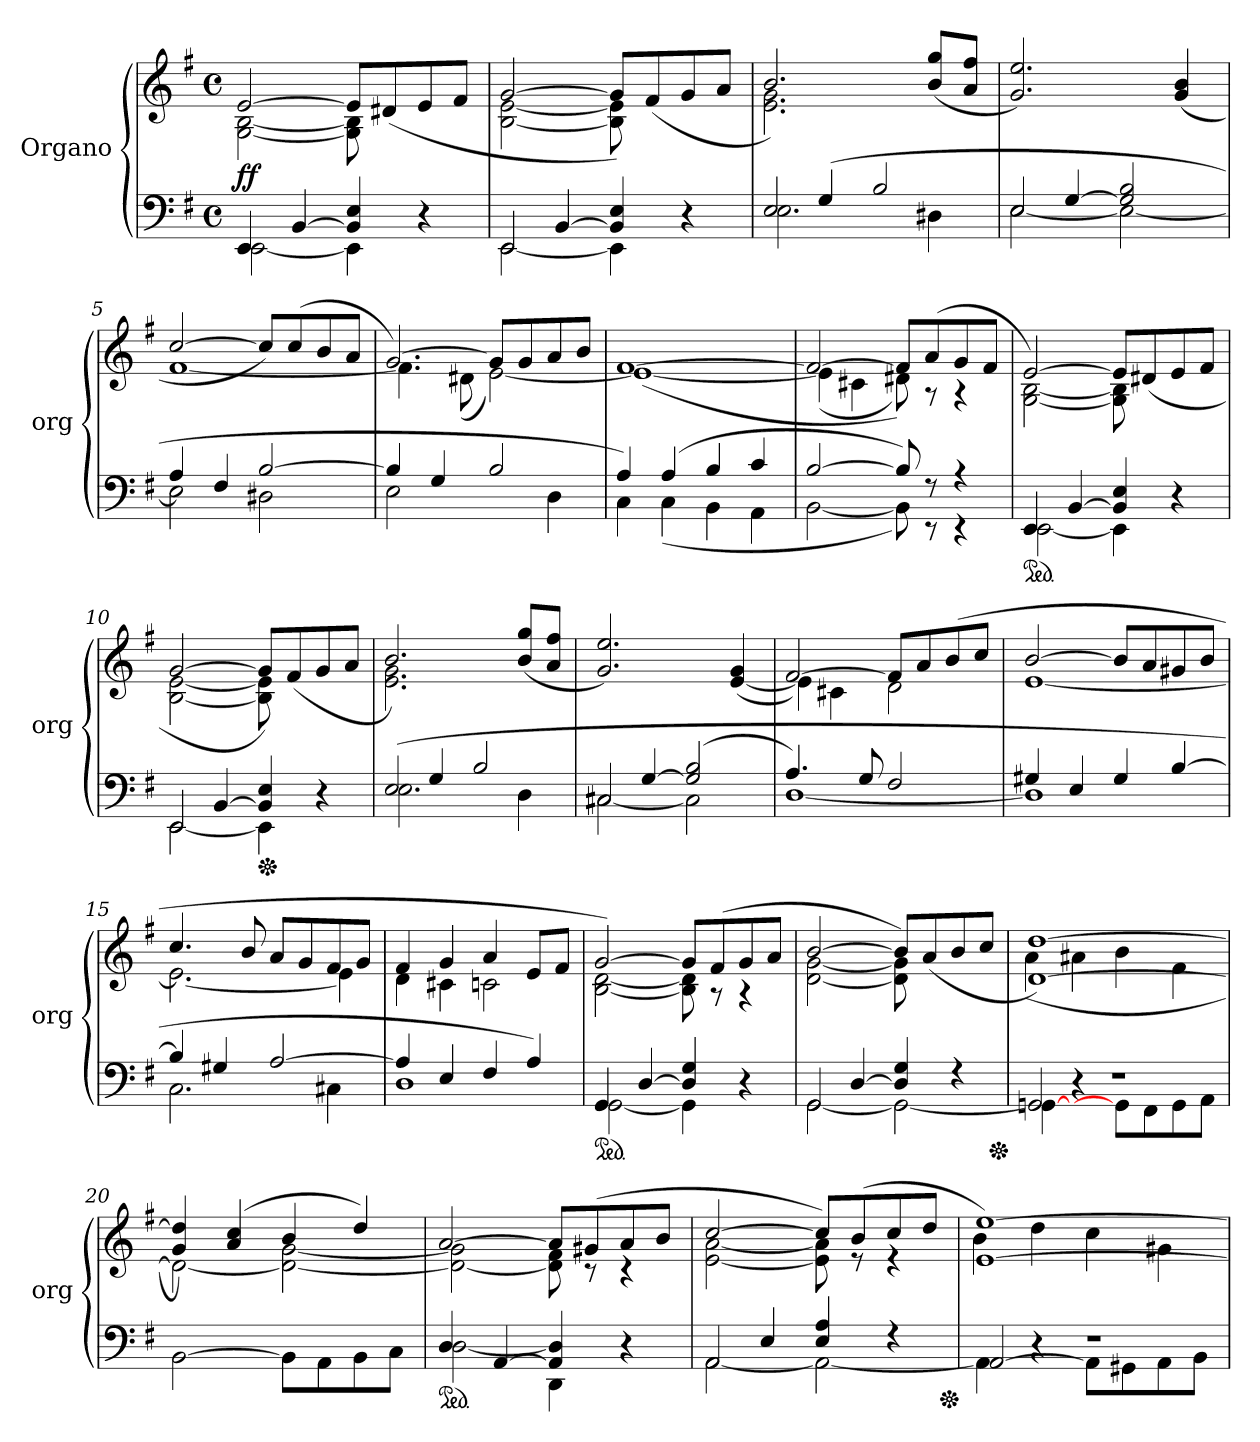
**kern	**kern	**dynam
*part2	*part1	*part1
*staff2	*staff1	*staff1
*I"Organo	*I"Organo	*
*I'org	*I'org	*
*clefF4	*clefG2	*
*k[f#]	*k[f#]	*
*e:	*e:	*
*M4/4	*M4/4	*
*met(c)	*met(c)	*
=1	=1	=1
!	!LO:TX:a:B:t=Allegro maestoso	!
!LO:N:vis=2	!	!
*^	*^	*
4EE/	[2EE\	[2e/	[2G\ [2B\	ff
[4BB/	.	.	.	.
4BB]/ 4E/	4EE\]	8e/L]	8G]\ 8B]\	.
.	.	(>8d#X/	4.ryy	.
4r	4ryy	8e/	.	.
.	.	8f#/J	.	.
=2	=2	=2	=2	=2
!LO:N:vis=2	!	!	!	!
4EE/	[2EE\	[2g/	[2B\ [2e\	.
[4BB/	.	.	.	.
4BB]/ 4E/	4EE\]	8g/L])	8B]\ 8e]\	.
.	.	(>8f#/	4.ryy	.
4r	4ryy	8g/	.	.
.	.	8a/J	.	.
=3	=3	=3	=3	=3
!LO:N:vis=2	!	!	!	!
4E/	2.E\	2.b/)	2.e\ 2.g\	.
(4G/	.	.	.	.
2B/	.	.	.	.
.	4D#X\	(>8b/ 8gg/L	4ryy	.
.	.	8a/ 8ff#/J	.	.
*	*	*v	*v	*
=4	=4	=4	=4
!LO:N:vis=2	!	!	!
4E/	[2E\	2.g/ 2.ee/)	.
[4G/	.	.	.
2G]/ 2B/	2E\_	.	.
.	.	(>4g/ 4b/	.
=5	=5	=5	=5
*	*	*^	*
4A/	2E\]	[2cc/	[1f#	.
4F#/	.	.	.	.
[2B/	2D#X\	8cc/L])	.	.
.	.	(8cc/	.	.
.	.	8b/	.	.
.	.	8a/J	.	.
=6	=6	=6	=6	=6
!	!	!LO:N:vis=2.	!	!
4B/]	2E\	[2g/)	4.f#\]	.
4G/	.	.	.	.
.	.	.	(8d#X\	.
2B/	4ryy	8g/L]	[2e\)	.
.	.	8g/	.	.
.	4D\	8a/	.	.
.	.	8b/J	.	.
=7	=7	=7	=7	=7
4A/)	4C\	[1f#	(>1e_	.
(4A/	(4C\	.	.	.
4B/	4BB\	.	.	.
4c/	4AA\	.	.	.
=8	=8	=8	=8	=8
[2B/	[2BB\	2f#/_	(4e\]	.
.	.	.	4c#X\	.
8B/])	8BB\])	8f#/L]	8d#X\))	.
8r	8r	(8a/	8r	.
4r	4r	8g/	4r	.
.	.	8f#/J	.	.
=9	=9	=9	=9	=9
!LO:N:vis=2	!	!	!	!
*ped	*	*	*	*
4EE/	[2EE\	[2e/)	[2G\ [2B\	.
[4BB/	.	.	.	.
4BB]/ 4E/	4EE\]	8e/L]	8G]\ 8B]\	.
.	.	(>8d#X/	4.ryy	.
4r	4ryy	8e/	.	.
.	.	8f#/J	.	.
=10	=10	=10	=10	=10
!LO:N:vis=2	!	!	!	!
4EE/	[2EE\	[2g/	[2B\ [2e\	.
[4BB/	.	.	.	.
*Xped	*	*	*	*
4BB]/ 4E/	4EE\]	8g/L])	8B]\ 8e]\	.
.	.	(>8f#/	4.ryy	.
4r	4ryy	8g/	.	.
.	.	8a/J	.	.
=11	=11	=11	=11	=11
!LO:N:vis=2	!	!	!	!
(4E/	2.E\	2.b/)	2.e\ 2.g\	.
4G/	.	.	.	.
2B/	.	.	.	.
.	4D\	(>8b/ 8gg/L	4ryy	.
.	.	8a/ 8ff#/J	.	.
*	*	*v	*v	*
=12	=12	=12	=12
!LO:N:vis=2	!	!	!
4C#X/	[2C#X\	2.g/ 2.ee/)	.
[4G/	.	.	.
(2G]/ 2B/	2C#\]	.	.
.	.	([4e/ 4g/	.
=13	=13	=13	=13
*	*	*^	*
4.A/)	[1D	[2f#/)	4e\]	.
.	.	.	4c#X\	.
8G/	.	.	.	.
2F#/	.	8f#/L]	2d\	.
.	.	8a/	.	.
.	.	(8b/	.	.
.	.	8cc/J	.	.
=14	=14	=14	=14	=14
4G#X/	1D]	[2b/	[1e	.
4E/	.	.	.	.
4G#/	.	8b/L]	.	.
.	.	8a/	.	.
[4B/	.	8g#X/	.	.
.	.	8b/J	.	.
=15	=15	=15	=15	=15
4B/]	2.C\	4.cc/	2.e\_	.
4G#X/	.	.	.	.
.	.	8b/	.	.
[2A/	.	8a/L	.	.
.	.	8g/	.	.
.	4C#X\	8f#/	4e\]	.
.	.	8g/J	.	.
=16	=16	=16	=16	=16
4A/]	1D	4f#/	4d\	.
4E/	.	4g/	4c#X\	.
4F#/	.	4a/	2cn\	.
4A/)	.	8e/L	.	.
.	.	8f#/J	.	.
=17	=17	=17	=17	=17
!LO:N:vis=2	!	!	!	!
*ped	*	*	*	*
4GG/	[2GG\	[2g/)	[2B\ [2d\	.
[4D/	.	.	.	.
4D]/ 4G/	4GG\]	8g/L]	8B]\ 8d]\	.
.	.	(8f#/	8r	.
4r	4ryy	8g/	4r	.
.	.	8a/J	.	.
=18	=18	=18	=18	=18
!LO:N:vis=2	!	!	!	!
4GG/	[>2GG\	[2b/	[2d\ [2g\	.
[4D/	.	.	.	.
4D]/ 4G/	2GG\_	8b/L])	8d]\ 8g]\	.
.	.	(8a/	4.ryy	.
4r	.	8b/	.	.
.	.	8cc/J	.	.
*v	*v	*	*	*
*Xped	*	*	*
=19	=19	=19	=19
*^	*	*	*
*	*^	*	*	*
1r	2GG/]	[4GGn\	[1d [1dd)	(4a\	.
.	.	4r	.	4a#X\	.
.	2ryy	8GG\L]	.	4b\	.
.	.	8FF#\	.	.	.
.	.	8GG\	.	4f#\	.
.	.	8AA\J	.	.	.
*v	*v	*v	*	*	*
=20	=20	=20	=20
[2BB\	4g/ 4dd]/)	2d\_	.
.	(4a/ 4cc/	.	.
8BB\L]	4b/	2d_\ [2g\	.
8AA\	.	.	.
8BB\	4dd/)	.	.
8C\J	.	.	.
=21	=21	=21	=21
!LO:N:vis=2	!	!	!
*^	*	*	*
*ped	*	*	*	*
4D/	[>2D\	[2a/	2d_\ 2g]\	.
[4AA/	.	.	.	.
4AA]/ 4D]/	4DD\	8a/L]	8d]\ 8f#\	.
.	.	(8g#X/	8r	.
4r	4ryy	8a/	4r	.
.	.	8b/J	.	.
=22	=22	=22	=22	=22
!LO:N:vis=2	!	!	!	!
4AA/	[2AA\	[2cc/	[2e\ [2a\	.
4E/	.	.	.	.
4E/ 4A/	2AA\_	8cc/L])	8e]\ 8a]\	.
.	.	(8b/	8r	.
4r	.	8cc/	4r	.
.	.	8dd/J	.	.
*v	*v	*	*	*
*Xped	*	*	*
=23	=23	=23	=23
*^	*	*	*
*	*^	*	*	*
1r	4AA\]	[<2AA/	[1e [1ee)	4b\	.
.	4r	.	.	4dd\	.
.	8AA\L]	2ryy	.	4cc\	.
.	8GG#X\	.	.	.	.
.	8AA\	.	.	4g#X\	.
.	8BB\J	.	.	.	.
*v	*v	*v	*	*	*
*	*v	*v	*
=	=	=
*-	*-	*-
